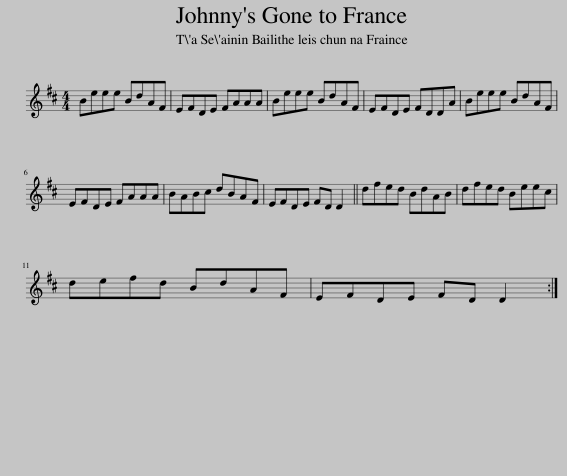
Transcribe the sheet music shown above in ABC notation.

X:1
L:1/8
M:4/4
I:linebreak $
K:D
V:1 treble
V:1
 Beee BdAF | EFDE FAAA | Beee BdAF | EFDE FDDA | Beee BdAF |$ %5
 EFDE FAAA | BABc dBAF | EFDE FD D2 || dfed BdAB | dfed Beec |$ %10
 defd BdAF | EFDE FD D2 :| %12
